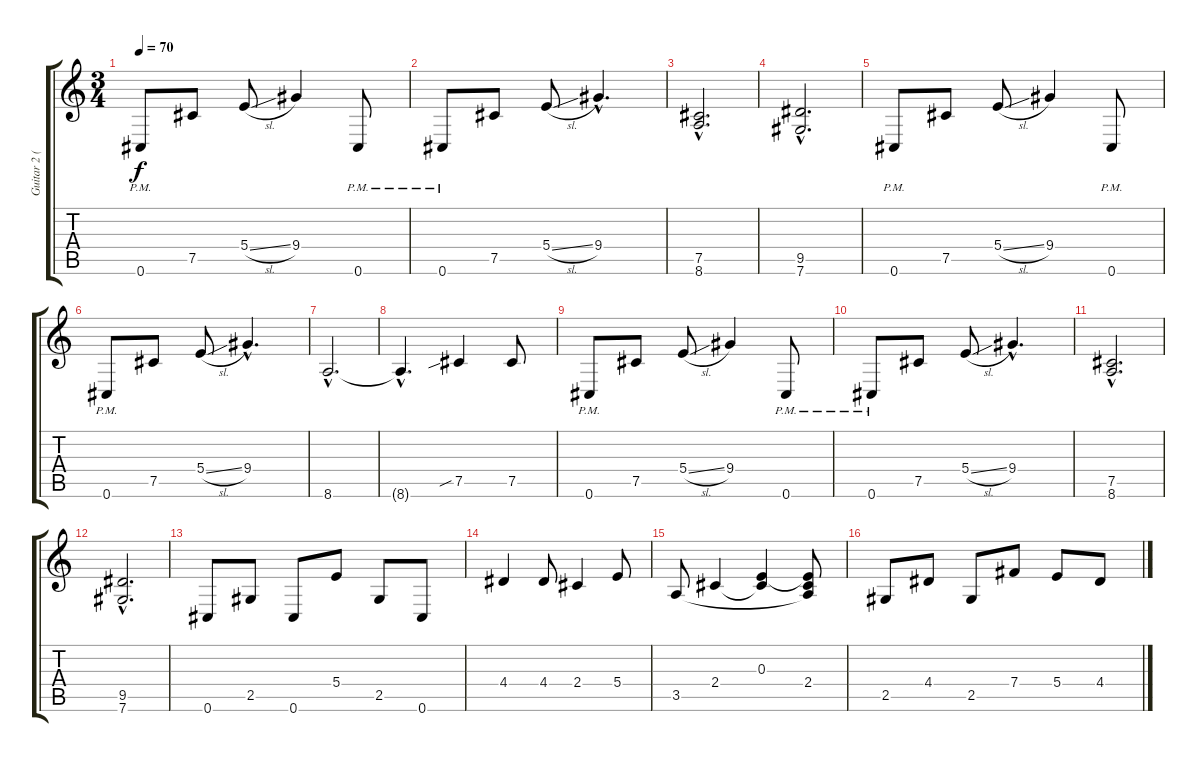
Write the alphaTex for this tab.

\track ("Guitar 2 (Distortion)" "Guitar 2 (") {instrument distortionguitar}
\staff {score tabs}
\tuning (Db4 Ab3 E3 B2 Gb2 Db2) {hide}
\ts (3 4)
\tempo 70
\clef g2
\ks c
0.6{pm}.8{dy f} 7.5.8 5.4{sl}.8 9.4.4 0.6{pm}.8 |
0.6{pm}.8 7.5.8 5.4{sl}.8 9.4{hac}.4{d} |
(7.5{hac} 8.6{hac}).2{d} |
(9.5{hac} 7.6{hac}).2{d} |
0.6{pm}.8 7.5.8 5.4{sl}.8 9.4.4 0.6{pm}.8 |
0.6{pm}.8 7.5.8 5.4{sl}.8 9.4{hac}.4{d} |
8.6{hac}.2{d} |
8.6{hac t}.4{d} 7.5{sib}.4 7.5.8 |
0.6{pm}.8 7.5.8 5.4{sl}.8 9.4.4 0.6{pm}.8 |
0.6{pm}.8 7.5.8 5.4{sl}.8 9.4{hac}.4{d} |
(7.5{hac} 8.6{hac}).2{d} |
(9.5{hac} 7.6{hac}).2{d} |
0.6.8 2.5.8 0.6.8 5.4.8 2.5.8 0.6.8 |
4.4.4 4.4.8 2.4.4 5.4.8 |
3.5.8 2.4.4 (0.3 2.4{t}).4 (0.3{t} 2.4 3.5{t}).8 |
2.5.8 4.4.8 2.5.8 7.4.8 5.4.8 4.4.8
